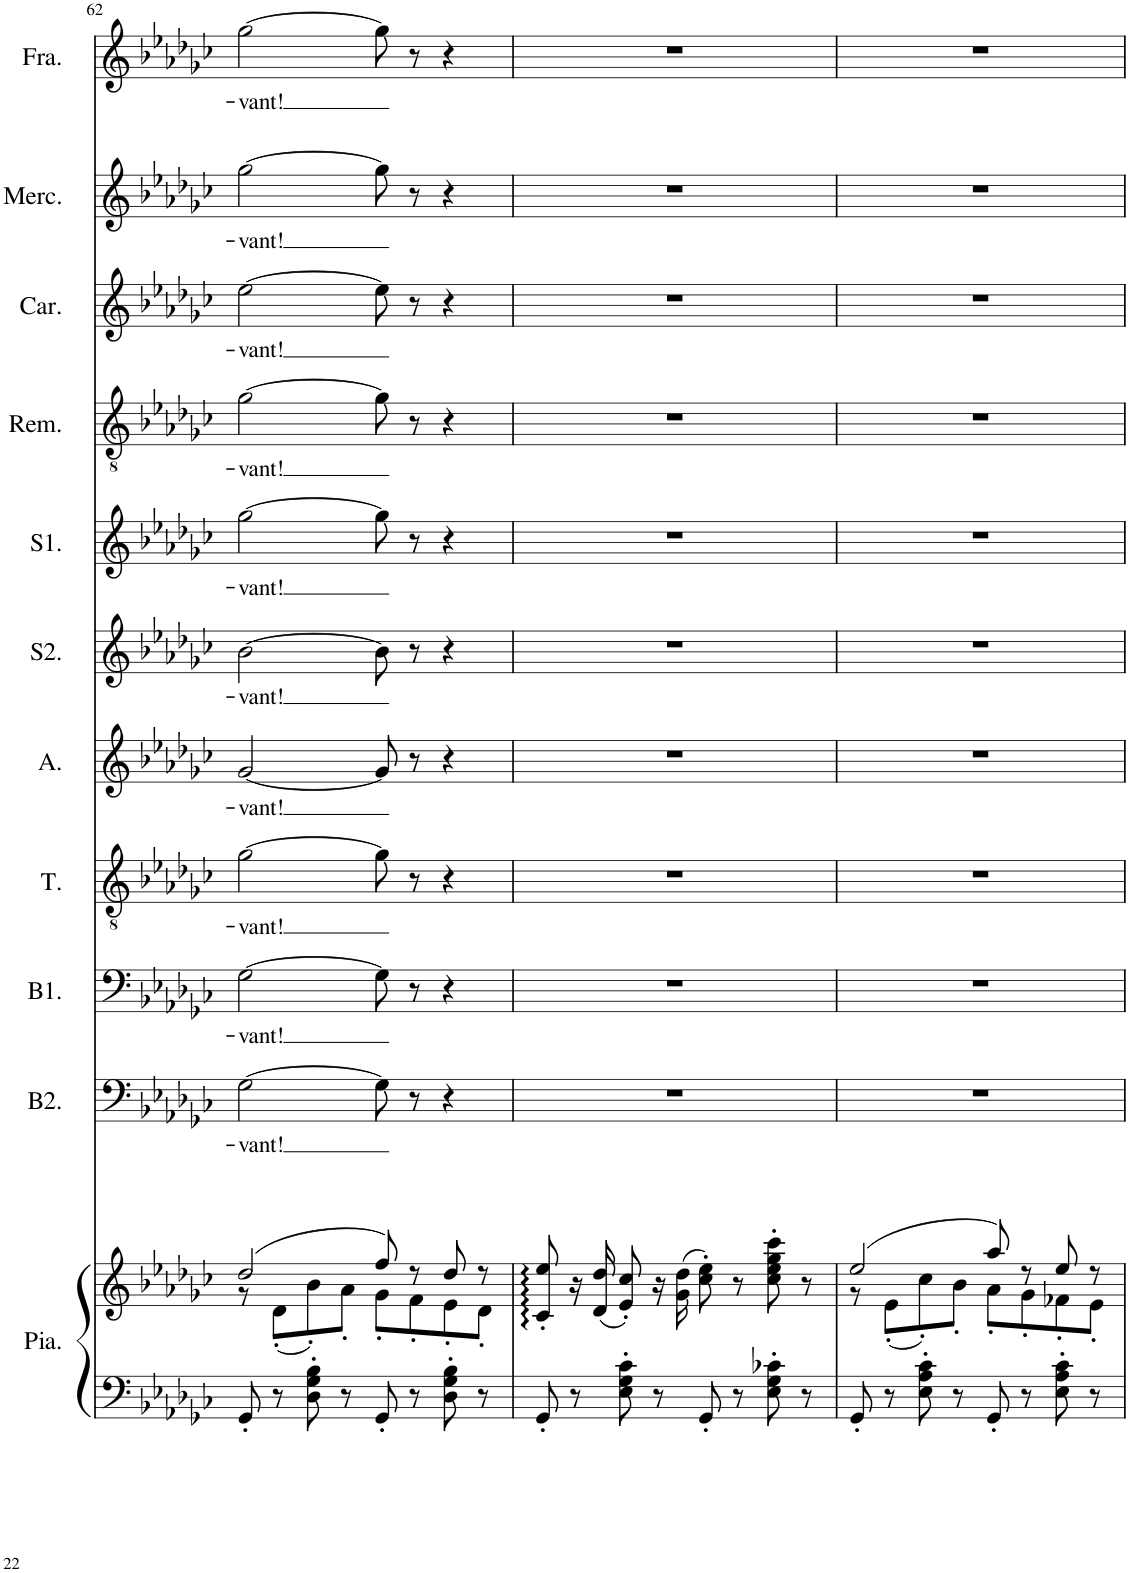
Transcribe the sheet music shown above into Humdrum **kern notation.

**kern	**kern	**kern	**text	**kern	**text	**kern	**text	**kern	**text	**kern	**text	**kern	**text	**kern	**text	**kern	**text	**kern	**text	**kern	**text
*part11	*part11	*part10	*part10	*part9	*part9	*part8	*part8	*part7	*part7	*part6	*part6	*part5	*part5	*part4	*part4	*part3	*part3	*part2	*part2	*part1	*part1
*staff12	*staff11	*staff10	*staff10	*staff9	*staff9	*staff8	*staff8	*staff7	*staff7	*staff6	*staff6	*staff5	*staff5	*staff4	*staff4	*staff3	*staff3	*staff2	*staff2	*staff1	*staff1
*I"Piano	*	*I"Basse 2	*	*I"Basse 1	*	*I"Ténor	*	*I"Alto	*	*I"Soprano 2	*	*I"Soprano 1	*	*I"Remendado	*	*I"Carmen	*	*I"Mercedes	*	*I"Fraquita	*
*I'Pia.	*	*I'B2.	*	*I'B1.	*	*I'T.	*	*I'A.	*	*I'S2.	*	*I'S1.	*	*I'Rem.	*	*I'Car.	*	*I'Merc.	*	*I'Fra.	*
!!LO:PB:g=z
*clefF4	*clefG2	*clefF4	*	*clefF4	*	*clefGv2	*	*clefG2	*	*clefG2	*	*clefG2	*	*clefGv2	*	*clefG2	*	*clefG2	*	*clefG2	*
*k[b-e-a-d-g-c-]	*k[b-e-a-d-g-c-]	*k[b-e-a-d-g-c-]	*	*k[b-e-a-d-g-c-]	*	*k[b-e-a-d-g-c-]	*	*k[b-e-a-d-g-c-]	*	*k[b-e-a-d-g-c-]	*	*k[b-e-a-d-g-c-]	*	*k[b-e-a-d-g-c-]	*	*k[b-e-a-d-g-c-]	*	*k[b-e-a-d-g-c-]	*	*k[b-e-a-d-g-c-]	*
*M4/4	*M4/4	*M4/4	*	*M4/4	*	*M4/4	*	*M4/4	*	*M4/4	*	*M4/4	*	*M4/4	*	*M4/4	*	*M4/4	*	*M4/4	*
=62	=62	=62	=62	=62	=62	=62	=62	=62	=62	=62	=62	=62	=62	=62	=62	=62	=62	=62	=62	=62	=62
*	*^	*	*	*	*	*	*	*	*	*	*	*	*	*	*	*	*	*	*	*	*
!	!	!	!	!LO:LY:b	!	!LO:LY:b	!	!LO:LY:b	!	!LO:LY:b	!	!LO:LY:b	!	!LO:LY:b	!	!LO:LY:b	!	!LO:LY:b	!	!LO:LY:b	!	!LO:LY:b
8GG-'/	(2dd-/	8r	[2G-\	-vant!	[2G-\	-vant!	[2g-\	-vant!	[2g-/	-vant!	[2b-\	-vant!	[2gg-\	-vant!	[2g-\	-vant!	[2ee-\	-vant!	[2gg-\	-vant!	[2gg-\	-vant!
8r	.	(8d-'\L	.	.	.	.	.	.	.	.	.	.	.	.	.	.	.	.	.	.	.	.
8D-\' 8G-\' 8B-\'	.	8b-'\)	.	.	.	.	.	.	.	.	.	.	.	.	.	.	.	.	.	.	.	.
8r	.	8a-'\J	.	.	.	.	.	.	.	.	.	.	.	.	.	.	.	.	.	.	.	.
8GG-'/	8ff/)	8g-'\L	8G-\]	.	8G-\]	.	8g-\]	.	8g-/]	.	8b-\]	.	8gg-\]	.	8g-\]	.	8ee-\]	.	8gg-\]	.	8gg-\]	.
8r	8r	8f'\	8r	.	8r	.	8r	.	8r	.	8r	.	8r	.	8r	.	8r	.	8r	.	8r	.
8D-\' 8G-\' 8B-\'	8dd-/	8e-'\	4r	.	4r	.	4r	.	4r	.	4r	.	4r	.	4r	.	4r	.	4r	.	4r	.
8r	8r	8d-'\J	.	.	.	.	.	.	.	.	.	.	.	.	.	.	.	.	.	.	.	.
*	*v	*v	*	*	*	*	*	*	*	*	*	*	*	*	*	*	*	*	*	*	*	*
=63	=63	=63	=63	=63	=63	=63	=63	=63	=63	=63	=63	=63	=63	=63	=63	=63	=63	=63	=63	=63	=63
8GG-'/	8c-/' 8ee-/'	1r	.	1r	.	1r	.	1r	.	1r	.	1r	.	1r	.	1r	.	1r	.	1r	.
8r	16r	.	.	.	.	.	.	.	.	.	.	.	.	.	.	.	.	.	.	.	.
.	(16d-/ 16dd-/	.	.	.	.	.	.	.	.	.	.	.	.	.	.	.	.	.	.	.	.
8E-\' 8G-\' 8c-\'	8e-/' 8cc-/')	.	.	.	.	.	.	.	.	.	.	.	.	.	.	.	.	.	.	.	.
8r	16r	.	.	.	.	.	.	.	.	.	.	.	.	.	.	.	.	.	.	.	.
.	(16g-\ 16dd-\	.	.	.	.	.	.	.	.	.	.	.	.	.	.	.	.	.	.	.	.
8GG-'/	8cc-\' 8ee-\')	.	.	.	.	.	.	.	.	.	.	.	.	.	.	.	.	.	.	.	.
8r	8r	.	.	.	.	.	.	.	.	.	.	.	.	.	.	.	.	.	.	.	.
8E-\' 8G-\' 8c-X\'	8cc-\' 8ee-\' 8gg-\' 8ccc-\'	.	.	.	.	.	.	.	.	.	.	.	.	.	.	.	.	.	.	.	.
8r	8r	.	.	.	.	.	.	.	.	.	.	.	.	.	.	.	.	.	.	.	.
=64	=64	=64	=64	=64	=64	=64	=64	=64	=64	=64	=64	=64	=64	=64	=64	=64	=64	=64	=64	=64	=64
*	*^	*	*	*	*	*	*	*	*	*	*	*	*	*	*	*	*	*	*	*	*
8GG-'/	(2ee-/	8r	1r	.	1r	.	1r	.	1r	.	1r	.	1r	.	1r	.	1r	.	1r	.	1r	.
8r	.	(8e-'\L	.	.	.	.	.	.	.	.	.	.	.	.	.	.	.	.	.	.	.	.
8E-\' 8A-\' 8c-\'	.	8cc-'\)	.	.	.	.	.	.	.	.	.	.	.	.	.	.	.	.	.	.	.	.
8r	.	8b-'\J	.	.	.	.	.	.	.	.	.	.	.	.	.	.	.	.	.	.	.	.
8GG-'/	8aa-/)	8a-'\L	.	.	.	.	.	.	.	.	.	.	.	.	.	.	.	.	.	.	.	.
8r	8r	8g-'\	.	.	.	.	.	.	.	.	.	.	.	.	.	.	.	.	.	.	.	.
8E-\' 8A-\' 8c-\'	8ee-/	8f-X'\	.	.	.	.	.	.	.	.	.	.	.	.	.	.	.	.	.	.	.	.
8r	8r	8e-'\J	.	.	.	.	.	.	.	.	.	.	.	.	.	.	.	.	.	.	.	.
*	*v	*v	*	*	*	*	*	*	*	*	*	*	*	*	*	*	*	*	*	*	*	*
=	=	=	=	=	=	=	=	=	=	=	=	=	=	=	=	=	=	=	=	=	=
*-	*-	*-	*-	*-	*-	*-	*-	*-	*-	*-	*-	*-	*-	*-	*-	*-	*-	*-	*-	*-	*-
